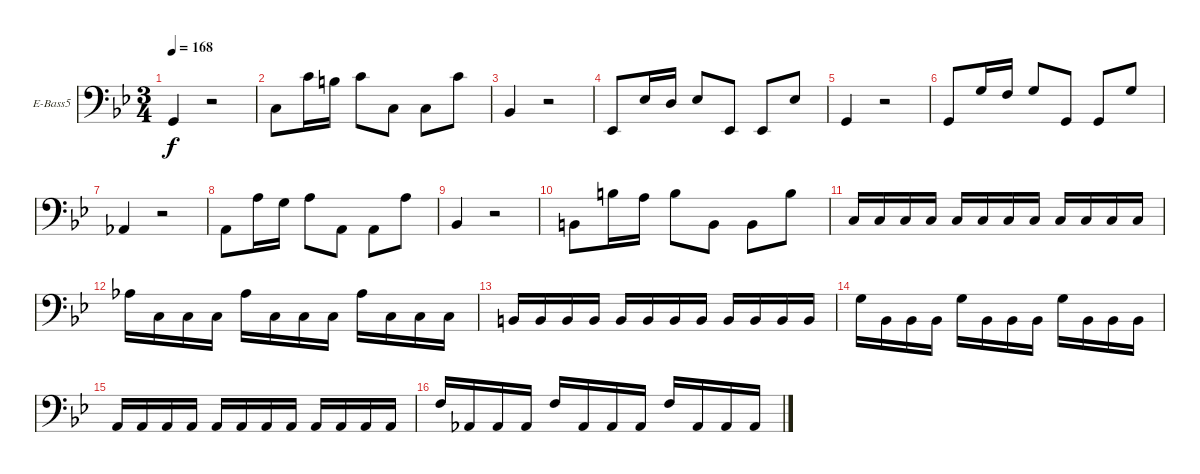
\defaultSystemsLayout 4
\bracketExtendMode groupsimilarinstruments
\firstSystemTrackNameOrientation horizontal
\otherSystemsTrackNameOrientation horizontal
\track ("Violoncello" "E-Bass5") {instrument electricbassfinger}
\staff {score}
\tuning (G2 D2 A1 E1 B0)
\ts (3 4)
\tempo 168
\clef f4
\ks gminor
3.4.4{dy f} r.2 |
3.3.8 5.1.16 4.1.16 5.1.8 3.3.8 3.3.8 5.1.8 |
6.4.4 r.2 |
4.5.8 6.3.16 0.2.16 1.2.8 4.5.8 4.5.8 6.3.8 |
8.5.4 r.2 |
3.4.8 0.1.16 3.2.16 0.1.8 3.4.8 3.4.8 0.1.8 |
4.4.4 r.2 |
0.3.8 2.1.16 0.1.16 2.1.8 0.3.8 0.3.8 2.1.8 |
1.3.4 r.2 |
2.3.8 4.1.16 2.1.16 4.1.8 7.4.8 7.4.8 9.2.8 |
8.4.16 8.4.16 8.4.16 8.4.16 8.4.16 8.4.16 8.4.16 8.4.16 8.4.16 8.4.16 8.4.16 8.4.16 |
6.2.16 8.4.16 8.4.16 8.4.16 6.2.16 8.4.16 8.4.16 8.4.16 6.2.16 8.4.16 8.4.16 8.4.16 |
7.4.16 7.4.16 7.4.16 7.4.16 7.4.16 7.4.16 7.4.16 7.4.16 7.4.16 7.4.16 7.4.16 7.4.16 |
0.1.16 1.3.16 1.3.16 1.3.16 0.1.16 1.3.16 1.3.16 1.3.16 0.1.16 1.3.16 1.3.16 1.3.16 |
0.3.16 0.3.16 0.3.16 0.3.16 0.3.16 0.3.16 0.3.16 0.3.16 0.3.16 0.3.16 0.3.16 0.3.16 |
3.2.16 4.4.16 4.4.16 4.4.16 3.2.16 4.4.16 4.4.16 4.4.16 3.2.16 4.4.16 4.4.16 4.4.16
